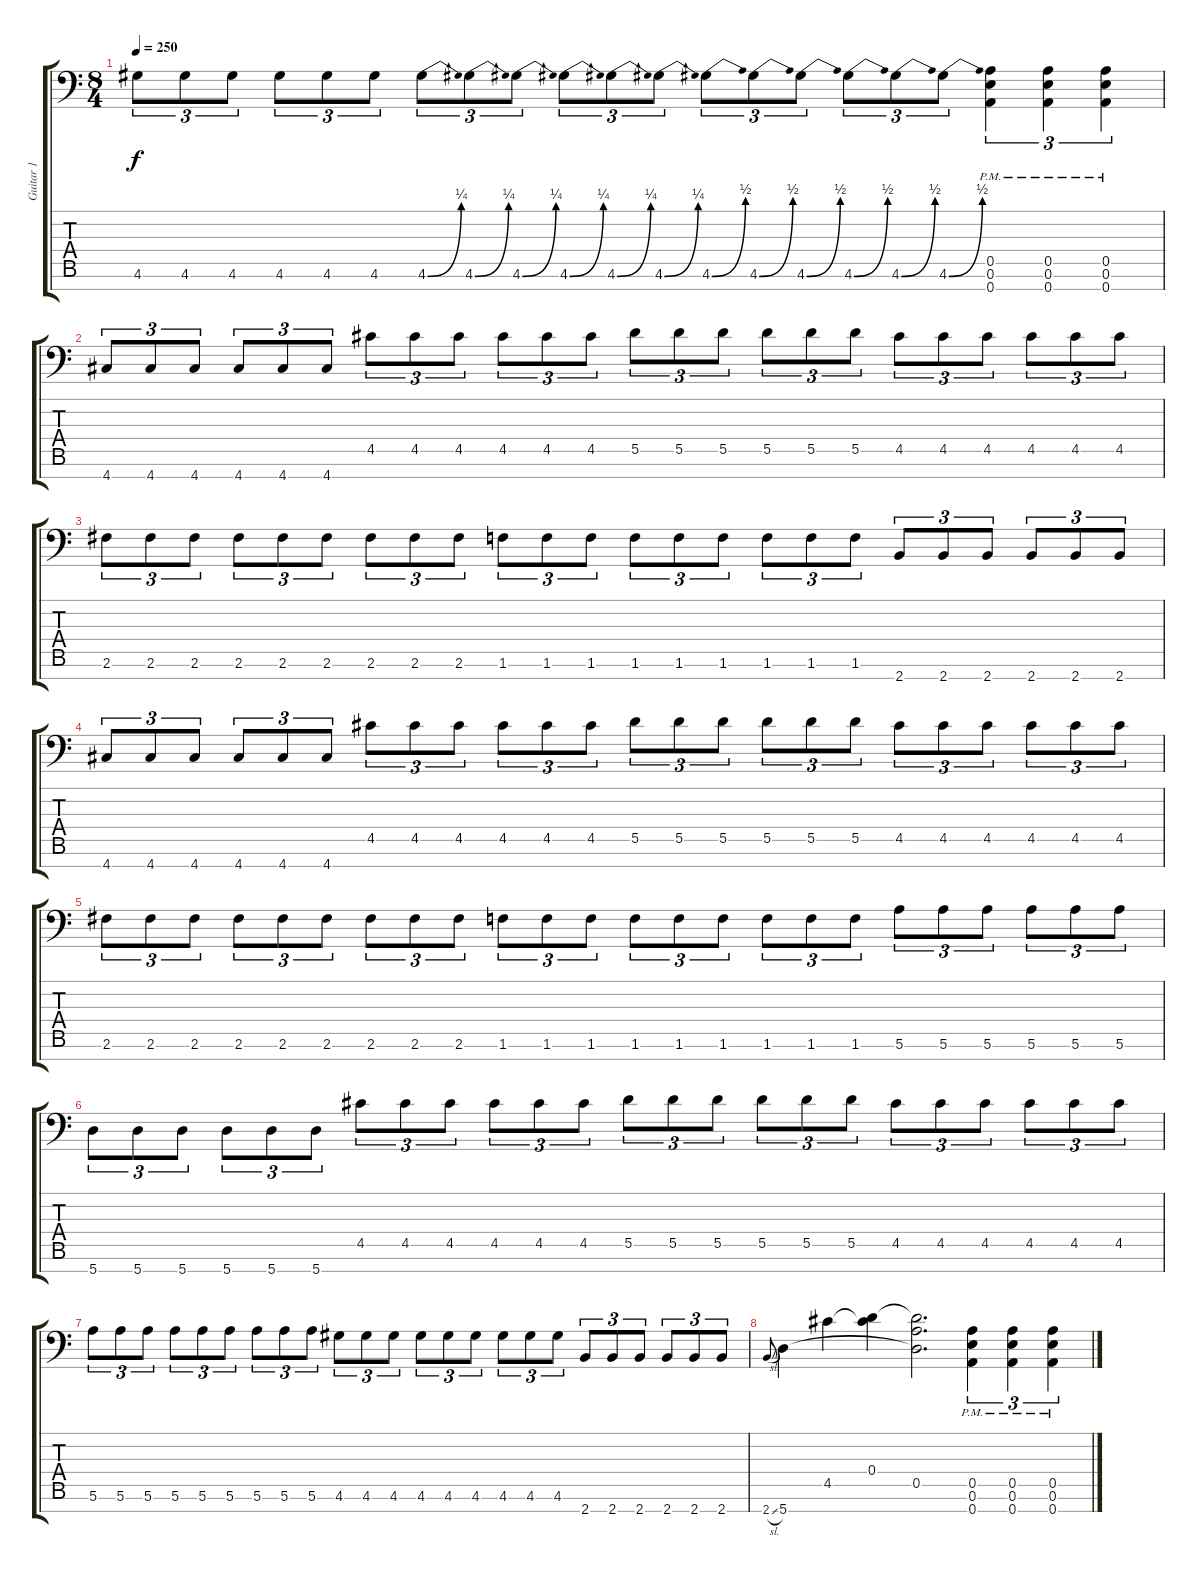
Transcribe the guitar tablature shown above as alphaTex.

\track ("Guitar 1" "Guitar 1") {instrument distortionguitar}
\staff {score tabs}
\tuning (E4 B3 G3 D3 A2 E2 A1) {hide}
\ts (8 4)
\tempo 250
\clef f4
\ks c
4.6.8{tu (3 2) dy f} 4.6.8{tu (3 2)} 4.6.8{tu (3 2)} 4.6.8{tu (3 2)} 4.6.8{tu (3 2)} 4.6.8{tu (3 2)} 4.6{be (bend 0 0 60 1)}.8{tu (3 2)} 4.6{be (bend 0 0 60 1)}.8{tu (3 2)} 4.6{be (bend 0 0 60 1)}.8{tu (3 2)} 4.6{be (bend 0 0 60 1)}.8{tu (3 2)} 4.6{be (bend 0 0 60 1)}.8{tu (3 2)} 4.6{be (bend 0 0 60 1)}.8{tu (3 2)} 4.6{be (bend 0 0 60 2)}.8{tu (3 2)} 4.6{be (bend 0 0 60 2)}.8{tu (3 2)} 4.6{be (bend 0 0 60 2)}.8{tu (3 2)} 4.6{be (bend 0 0 60 2)}.8{tu (3 2)} 4.6{be (bend 0 0 60 2)}.8{tu (3 2)} 4.6{be (bend 0 0 60 2)}.8{tu (3 2)} (0.5{pm} 0.6{pm} 0.7{pm}).4{tu (3 2)} (0.5{pm} 0.6{pm} 0.7{pm}).4{tu (3 2)} (0.5{pm} 0.6{pm} 0.7{pm}).4{tu (3 2)} |
4.7.8{tu (3 2)} 4.7.8{tu (3 2)} 4.7.8{tu (3 2)} 4.7.8{tu (3 2)} 4.7.8{tu (3 2)} 4.7.8{tu (3 2)} 4.5.8{tu (3 2)} 4.5.8{tu (3 2)} 4.5.8{tu (3 2)} 4.5.8{tu (3 2)} 4.5.8{tu (3 2)} 4.5.8{tu (3 2)} 5.5.8{tu (3 2)} 5.5.8{tu (3 2)} 5.5.8{tu (3 2)} 5.5.8{tu (3 2)} 5.5.8{tu (3 2)} 5.5.8{tu (3 2)} 4.5.8{tu (3 2)} 4.5.8{tu (3 2)} 4.5.8{tu (3 2)} 4.5.8{tu (3 2)} 4.5.8{tu (3 2)} 4.5.8{tu (3 2)} |
2.6.8{tu (3 2)} 2.6.8{tu (3 2)} 2.6.8{tu (3 2)} 2.6.8{tu (3 2)} 2.6.8{tu (3 2)} 2.6.8{tu (3 2)} 2.6.8{tu (3 2)} 2.6.8{tu (3 2)} 2.6.8{tu (3 2)} 1.6.8{tu (3 2)} 1.6.8{tu (3 2)} 1.6.8{tu (3 2)} 1.6.8{tu (3 2)} 1.6.8{tu (3 2)} 1.6.8{tu (3 2)} 1.6.8{tu (3 2)} 1.6.8{tu (3 2)} 1.6.8{tu (3 2)} 2.7.8{tu (3 2)} 2.7.8{tu (3 2)} 2.7.8{tu (3 2)} 2.7.8{tu (3 2)} 2.7.8{tu (3 2)} 2.7.8{tu (3 2)} |
4.7.8{tu (3 2)} 4.7.8{tu (3 2)} 4.7.8{tu (3 2)} 4.7.8{tu (3 2)} 4.7.8{tu (3 2)} 4.7.8{tu (3 2)} 4.5.8{tu (3 2)} 4.5.8{tu (3 2)} 4.5.8{tu (3 2)} 4.5.8{tu (3 2)} 4.5.8{tu (3 2)} 4.5.8{tu (3 2)} 5.5.8{tu (3 2)} 5.5.8{tu (3 2)} 5.5.8{tu (3 2)} 5.5.8{tu (3 2)} 5.5.8{tu (3 2)} 5.5.8{tu (3 2)} 4.5.8{tu (3 2)} 4.5.8{tu (3 2)} 4.5.8{tu (3 2)} 4.5.8{tu (3 2)} 4.5.8{tu (3 2)} 4.5.8{tu (3 2)} |
2.6.8{tu (3 2)} 2.6.8{tu (3 2)} 2.6.8{tu (3 2)} 2.6.8{tu (3 2)} 2.6.8{tu (3 2)} 2.6.8{tu (3 2)} 2.6.8{tu (3 2)} 2.6.8{tu (3 2)} 2.6.8{tu (3 2)} 1.6.8{tu (3 2)} 1.6.8{tu (3 2)} 1.6.8{tu (3 2)} 1.6.8{tu (3 2)} 1.6.8{tu (3 2)} 1.6.8{tu (3 2)} 1.6.8{tu (3 2)} 1.6.8{tu (3 2)} 1.6.8{tu (3 2)} 5.6.8{tu (3 2)} 5.6.8{tu (3 2)} 5.6.8{tu (3 2)} 5.6.8{tu (3 2)} 5.6.8{tu (3 2)} 5.6.8{tu (3 2)} |
5.7.8{tu (3 2)} 5.7.8{tu (3 2)} 5.7.8{tu (3 2)} 5.7.8{tu (3 2)} 5.7.8{tu (3 2)} 5.7.8{tu (3 2)} 4.5.8{tu (3 2)} 4.5.8{tu (3 2)} 4.5.8{tu (3 2)} 4.5.8{tu (3 2)} 4.5.8{tu (3 2)} 4.5.8{tu (3 2)} 5.5.8{tu (3 2)} 5.5.8{tu (3 2)} 5.5.8{tu (3 2)} 5.5.8{tu (3 2)} 5.5.8{tu (3 2)} 5.5.8{tu (3 2)} 4.5.8{tu (3 2)} 4.5.8{tu (3 2)} 4.5.8{tu (3 2)} 4.5.8{tu (3 2)} 4.5.8{tu (3 2)} 4.5.8{tu (3 2)} |
5.6.8{tu (3 2)} 5.6.8{tu (3 2)} 5.6.8{tu (3 2)} 5.6.8{tu (3 2)} 5.6.8{tu (3 2)} 5.6.8{tu (3 2)} 5.6.8{tu (3 2)} 5.6.8{tu (3 2)} 5.6.8{tu (3 2)} 4.6.8{tu (3 2)} 4.6.8{tu (3 2)} 4.6.8{tu (3 2)} 4.6.8{tu (3 2)} 4.6.8{tu (3 2)} 4.6.8{tu (3 2)} 4.6.8{tu (3 2)} 4.6.8{tu (3 2)} 4.6.8{tu (3 2)} 2.7.8{tu (3 2)} 2.7.8{tu (3 2)} 2.7.8{tu (3 2)} 2.7.8{tu (3 2)} 2.7.8{tu (3 2)} 2.7.8{tu (3 2)} |
2.7{sl}.8{gr onbeat} 5.7.4 4.5.4 (0.4 4.5{t}).4 (0.4{t} 0.5 5.7{t}).2{d} (0.5{pm} 0.6{pm} 0.7{pm}).4{tu (3 2)} (0.5{pm} 0.6{pm} 0.7{pm}).4{tu (3 2)} (0.5{pm} 0.6{pm} 0.7{pm}).4{tu (3 2)}
